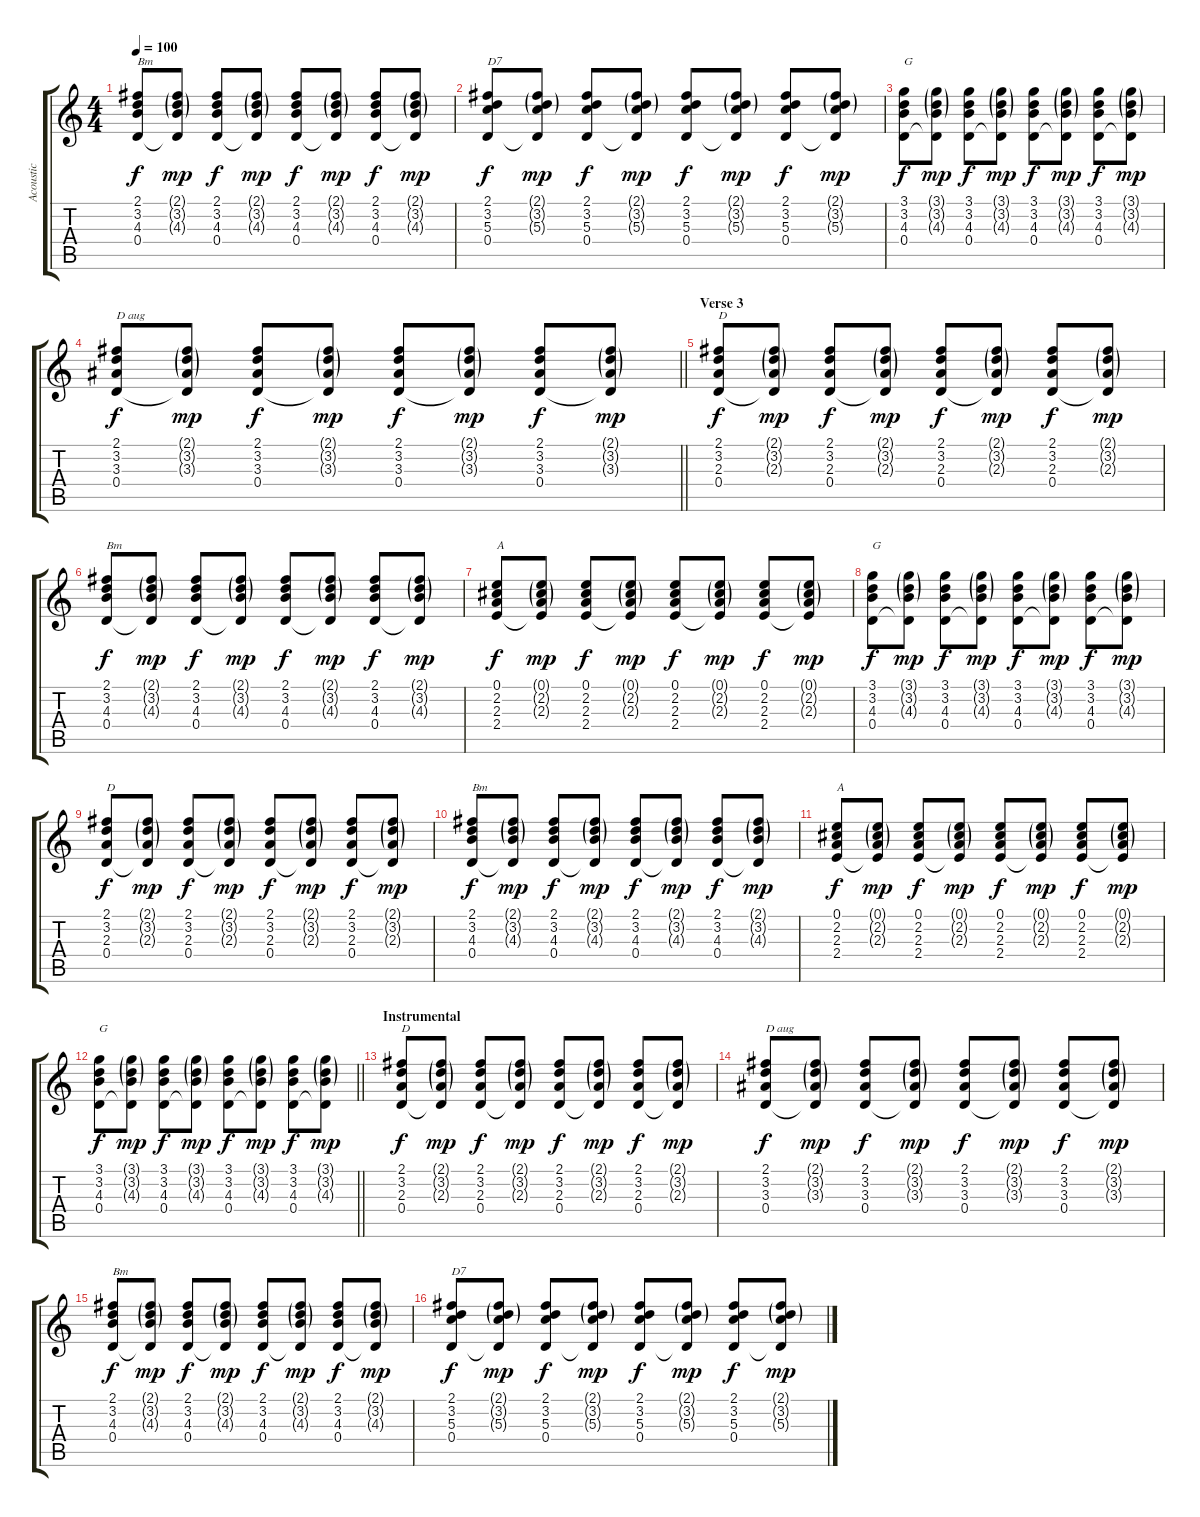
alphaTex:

\track ("Acoustic" "Acoustic") {instrument acousticguitarsteel}
\staff {score tabs}
\tuning (E4 B3 G3 D3 A2 E2) {hide}
\ts (4 4)
\tempo 100
\clef g2
\ks c
(2.1 3.2 4.3 0.4).8{txt "Bm" dy f} (2.1{g} 3.2{g} 4.3{g} 0.4{t}).8{dy mp} (2.1 3.2 4.3 0.4).8{dy f} (2.1{g} 3.2{g} 4.3{g} 0.4{t}).8{dy mp} (2.1 3.2 4.3 0.4).8{dy f} (2.1{g} 3.2{g} 4.3{g} 0.4{t}).8{dy mp} (2.1 3.2 4.3 0.4).8{dy f} (2.1{g} 3.2{g} 4.3{g} 0.4{t}).8{dy mp} |
(2.1 3.2 5.3 0.4).8{txt "D7" dy f} (2.1{g} 3.2{g} 5.3{g} 0.4{t}).8{dy mp} (2.1 3.2 5.3 0.4).8{dy f} (2.1{g} 3.2{g} 5.3{g} 0.4{t}).8{dy mp} (2.1 3.2 5.3 0.4).8{dy f} (2.1{g} 3.2{g} 5.3{g} 0.4{t}).8{dy mp} (2.1 3.2 5.3 0.4).8{dy f} (2.1{g} 3.2{g} 5.3{g} 0.4{t}).8{dy mp} |
(3.1 3.2 4.3 0.4).8{txt "G" dy f} (3.1{g} 3.2{g} 4.3{g} 0.4{t}).8{dy mp} (3.1 3.2 4.3 0.4).8{dy f} (3.1{g} 3.2{g} 4.3{g} 0.4{t}).8{dy mp} (3.1 3.2 4.3 0.4).8{dy f} (3.1{g} 3.2{g} 4.3{g} 0.4{t}).8{dy mp} (3.1 3.2 4.3 0.4).8{dy f} (3.1{g} 3.2{g} 4.3{g} 0.4{t}).8{dy mp} |
\barLineRight lightlight
(2.1 3.2 3.3 0.4).8{txt "D aug" dy f} (2.1{g} 3.2{g} 3.3{g} 0.4{t}).8{dy mp} (2.1 3.2 3.3 0.4).8{dy f} (2.1{g} 3.2{g} 3.3{g} 0.4{t}).8{dy mp} (2.1 3.2 3.3 0.4).8{dy f} (2.1{g} 3.2{g} 3.3{g} 0.4{t}).8{dy mp} (2.1 3.2 3.3 0.4).8{dy f} (2.1{g} 3.2{g} 3.3{g} 0.4{t}).8{dy mp} |
\section ("" "Verse 3")
(2.1 3.2 2.3 0.4).8{txt "D" dy f} (2.1{g} 3.2{g} 2.3{g} 0.4{t}).8{dy mp} (2.1 3.2 2.3 0.4).8{dy f} (2.1{g} 3.2{g} 2.3{g} 0.4{t}).8{dy mp} (2.1 3.2 2.3 0.4).8{dy f} (2.1{g} 3.2{g} 2.3{g} 0.4{t}).8{dy mp} (2.1 3.2 2.3 0.4).8{dy f} (2.1{g} 3.2{g} 2.3{g} 0.4{t}).8{dy mp} |
(2.1 3.2 4.3 0.4).8{txt "Bm" dy f} (2.1{g} 3.2{g} 4.3{g} 0.4{t}).8{dy mp} (2.1 3.2 4.3 0.4).8{dy f} (2.1{g} 3.2{g} 4.3{g} 0.4{t}).8{dy mp} (2.1 3.2 4.3 0.4).8{dy f} (2.1{g} 3.2{g} 4.3{g} 0.4{t}).8{dy mp} (2.1 3.2 4.3 0.4).8{dy f} (2.1{g} 3.2{g} 4.3{g} 0.4{t}).8{dy mp} |
(0.1 2.2 2.3 2.4).8{txt "A" dy f} (0.1{g} 2.2{g} 2.3{g} 2.4{t}).8{dy mp} (0.1 2.2 2.3 2.4).8{dy f} (0.1{g} 2.2{g} 2.3{g} 2.4{t}).8{dy mp} (0.1 2.2 2.3 2.4).8{dy f} (0.1{g} 2.2{g} 2.3{g} 2.4{t}).8{dy mp} (0.1 2.2 2.3 2.4).8{dy f} (0.1{g} 2.2{g} 2.3{g} 2.4{t}).8{dy mp} |
(3.1 3.2 4.3 0.4).8{txt "G" dy f} (3.1{g} 3.2{g} 4.3{g} 0.4{t}).8{dy mp} (3.1 3.2 4.3 0.4).8{dy f} (3.1{g} 3.2{g} 4.3{g} 0.4{t}).8{dy mp} (3.1 3.2 4.3 0.4).8{dy f} (3.1{g} 3.2{g} 4.3{g} 0.4{t}).8{dy mp} (3.1 3.2 4.3 0.4).8{dy f} (3.1{g} 3.2{g} 4.3{g} 0.4{t}).8{dy mp} |
(2.1 3.2 2.3 0.4).8{txt "D" dy f} (2.1{g} 3.2{g} 2.3{g} 0.4{t}).8{dy mp} (2.1 3.2 2.3 0.4).8{dy f} (2.1{g} 3.2{g} 2.3{g} 0.4{t}).8{dy mp} (2.1 3.2 2.3 0.4).8{dy f} (2.1{g} 3.2{g} 2.3{g} 0.4{t}).8{dy mp} (2.1 3.2 2.3 0.4).8{dy f} (2.1{g} 3.2{g} 2.3{g} 0.4{t}).8{dy mp} |
(2.1 3.2 4.3 0.4).8{txt "Bm" dy f} (2.1{g} 3.2{g} 4.3{g} 0.4{t}).8{dy mp} (2.1 3.2 4.3 0.4).8{dy f} (2.1{g} 3.2{g} 4.3{g} 0.4{t}).8{dy mp} (2.1 3.2 4.3 0.4).8{dy f} (2.1{g} 3.2{g} 4.3{g} 0.4{t}).8{dy mp} (2.1 3.2 4.3 0.4).8{dy f} (2.1{g} 3.2{g} 4.3{g} 0.4{t}).8{dy mp} |
(0.1 2.2 2.3 2.4).8{txt "A" dy f} (0.1{g} 2.2{g} 2.3{g} 2.4{t}).8{dy mp} (0.1 2.2 2.3 2.4).8{dy f} (0.1{g} 2.2{g} 2.3{g} 2.4{t}).8{dy mp} (0.1 2.2 2.3 2.4).8{dy f} (0.1{g} 2.2{g} 2.3{g} 2.4{t}).8{dy mp} (0.1 2.2 2.3 2.4).8{dy f} (0.1{g} 2.2{g} 2.3{g} 2.4{t}).8{dy mp} |
\barLineRight lightlight
(3.1 3.2 4.3 0.4).8{txt "G" dy f} (3.1{g} 3.2{g} 4.3{g} 0.4{t}).8{dy mp} (3.1 3.2 4.3 0.4).8{dy f} (3.1{g} 3.2{g} 4.3{g} 0.4{t}).8{dy mp} (3.1 3.2 4.3 0.4).8{dy f} (3.1{g} 3.2{g} 4.3{g} 0.4{t}).8{dy mp} (3.1 3.2 4.3 0.4).8{dy f} (3.1{g} 3.2{g} 4.3{g} 0.4{t}).8{dy mp} |
\section ("" "Instrumental")
(2.1 3.2 2.3 0.4).8{txt "D" dy f} (2.1{g} 3.2{g} 2.3{g} 0.4{t}).8{dy mp} (2.1 3.2 2.3 0.4).8{dy f} (2.1{g} 3.2{g} 2.3{g} 0.4{t}).8{dy mp} (2.1 3.2 2.3 0.4).8{dy f} (2.1{g} 3.2{g} 2.3{g} 0.4{t}).8{dy mp} (2.1 3.2 2.3 0.4).8{dy f} (2.1{g} 3.2{g} 2.3{g} 0.4{t}).8{dy mp} |
(2.1 3.2 3.3 0.4).8{txt "D aug" dy f} (2.1{g} 3.2{g} 3.3{g} 0.4{t}).8{dy mp} (2.1 3.2 3.3 0.4).8{dy f} (2.1{g} 3.2{g} 3.3{g} 0.4{t}).8{dy mp} (2.1 3.2 3.3 0.4).8{dy f} (2.1{g} 3.2{g} 3.3{g} 0.4{t}).8{dy mp} (2.1 3.2 3.3 0.4).8{dy f} (2.1{g} 3.2{g} 3.3{g} 0.4{t}).8{dy mp} |
(2.1 3.2 4.3 0.4).8{txt "Bm" dy f} (2.1{g} 3.2{g} 4.3{g} 0.4{t}).8{dy mp} (2.1 3.2 4.3 0.4).8{dy f} (2.1{g} 3.2{g} 4.3{g} 0.4{t}).8{dy mp} (2.1 3.2 4.3 0.4).8{dy f} (2.1{g} 3.2{g} 4.3{g} 0.4{t}).8{dy mp} (2.1 3.2 4.3 0.4).8{dy f} (2.1{g} 3.2{g} 4.3{g} 0.4{t}).8{dy mp} |
(2.1 3.2 5.3 0.4).8{txt "D7" dy f} (2.1{g} 3.2{g} 5.3{g} 0.4{t}).8{dy mp} (2.1 3.2 5.3 0.4).8{dy f} (2.1{g} 3.2{g} 5.3{g} 0.4{t}).8{dy mp} (2.1 3.2 5.3 0.4).8{dy f} (2.1{g} 3.2{g} 5.3{g} 0.4{t}).8{dy mp} (2.1 3.2 5.3 0.4).8{dy f} (2.1{g} 3.2{g} 5.3{g} 0.4{t}).8{dy mp}
